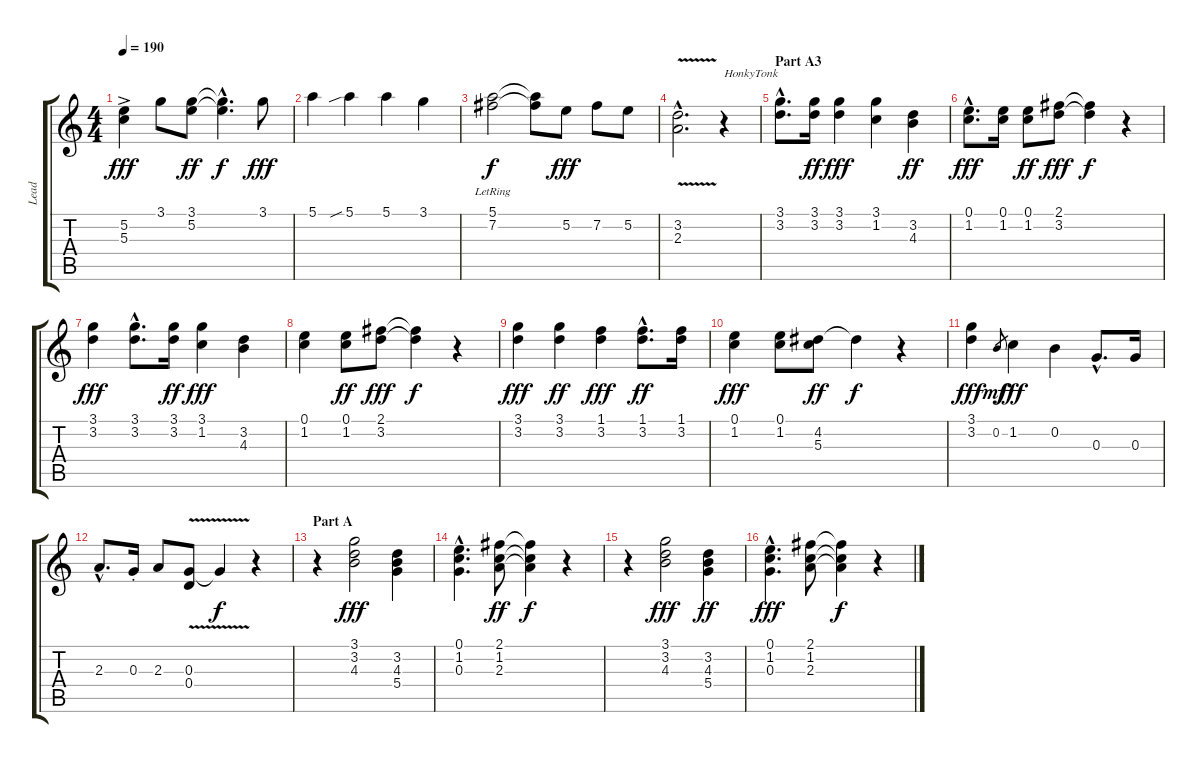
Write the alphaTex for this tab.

\track ("Lead" "Lead") {instrument acousticguitarnylon}
\staff {score tabs}
\tuning (E4 B3 G3 D3 A2 E2) {hide}
\ts (4 4)
\tempo 190
\clef g2
\ks c
(5.2{ac} 5.3{ac}).4{dy fff} 3.1.8 (3.1 5.2).8{dy ff} (3.1{hac t} 5.2{hac t}).4{d dy f} 3.1.8{dy fff} |
5.1.4 5.1{sib}.4 5.1.4 3.1.4 |
(5.1{lr} 7.2).2{dy f} (5.1{t} 7.2{t}).8 5.2.8{dy fff} 7.2.8 5.2.8 |
(3.2{v hac} 2.3{hac}).2{d} r.4{txt "HonkyTonk" volume 12 instrument honkytonkpiano} |
\section ("" "Part A3")
(3.1{hac} 3.2{hac}).8{d} (3.1 3.2).16{dy ff} (3.1 3.2).4{dy fff} (3.1 1.2).4 (3.2 4.3).4{dy ff} |
(0.1{hac} 1.2{hac}).8{d dy fff} (0.1 1.2).16 (0.1 1.2).8{dy ff} (2.1 3.2).8{dy fff} (2.1{t} 3.2{t}).4{dy f} r.4 |
(3.1 3.2).4{dy fff} (3.1{hac} 3.2{hac}).8{d} (3.1 3.2).16{dy ff} (3.1 1.2).4{dy fff} (3.2 4.3).4 |
(0.1 1.2).4 (0.1 1.2).8{dy ff} (2.1 3.2).8{dy fff} (2.1{t} 3.2{t}).4{dy f} r.4 |
(3.1 3.2).4{dy fff} (3.1 3.2).4{dy ff} (1.1 3.2).4{dy fff} (1.1{hac} 3.2{hac}).8{d dy ff} (1.1 3.2).16 |
(0.1 1.2).4{dy fff} (0.1 1.2).8 (4.2 5.3).8{dy ff} 4.2{t}.4{dy f} r.4 |
(3.1 3.2).4{dy fff} 0.2.8{gr dy mf} 1.2.4{dy fff} 0.2.4 0.3{hac}.8{d} 0.3.16 |
2.3{hac}.8{d} 0.3{st}.16 2.3.8 (0.3{v} 0.4).8 0.3{t}.4{dy f} r.4 |
\section ("" "Part A")
r.4{volume 16 instrument electricguitarjazz} (3.1 3.2 4.3).2{dy fff} (3.2 4.3 5.4).4 |
(0.1{hac} 1.2{hac} 0.3{hac}).4{d} (2.1 1.2 2.3).8{dy ff} (2.1{t} 1.2{t} 2.3{t}).4{dy f} r.4 |
r.4 (3.1 3.2 4.3).2{dy fff} (3.2 4.3 5.4).4{dy ff} |
(0.1{hac} 1.2{hac} 0.3{hac}).4{d dy fff} (2.1 1.2 2.3).8 (2.1{t} 1.2{t} 2.3{t}).4{dy f} r.4
